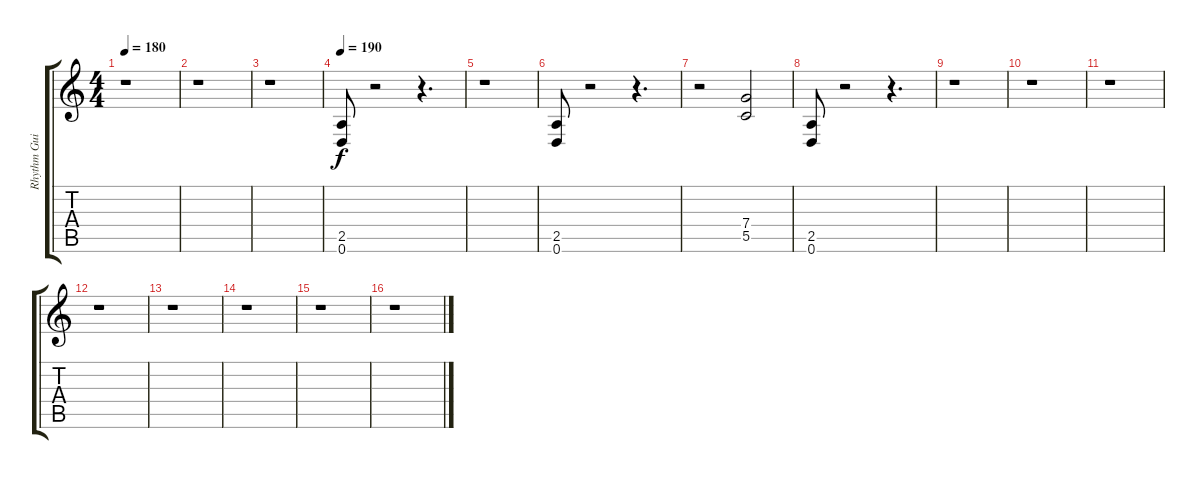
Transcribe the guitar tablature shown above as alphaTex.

\track ("Rhythm Guitar" "Rhythm Gui") {instrument distortionguitar}
\staff {score tabs}
\tuning (D4 A3 F3 C3 G2 D2) {hide}
\ts (4 4)
\tempo 180
\clef g2
\ks c
r.1{dy f} |
r.1 |
r.1 |
\tempo 190
(2.5 0.6).8 r.2 r.4{d} |
r.1 |
(2.5 0.6).8 r.2 r.4{d} |
r.2 (7.4 5.5).2 |
(2.5 0.6).8 r.2 r.4{d} |
r.1 |
r.1 |
r.1 |
r.1 |
r.1 |
r.1 |
r.1 |
r.1
